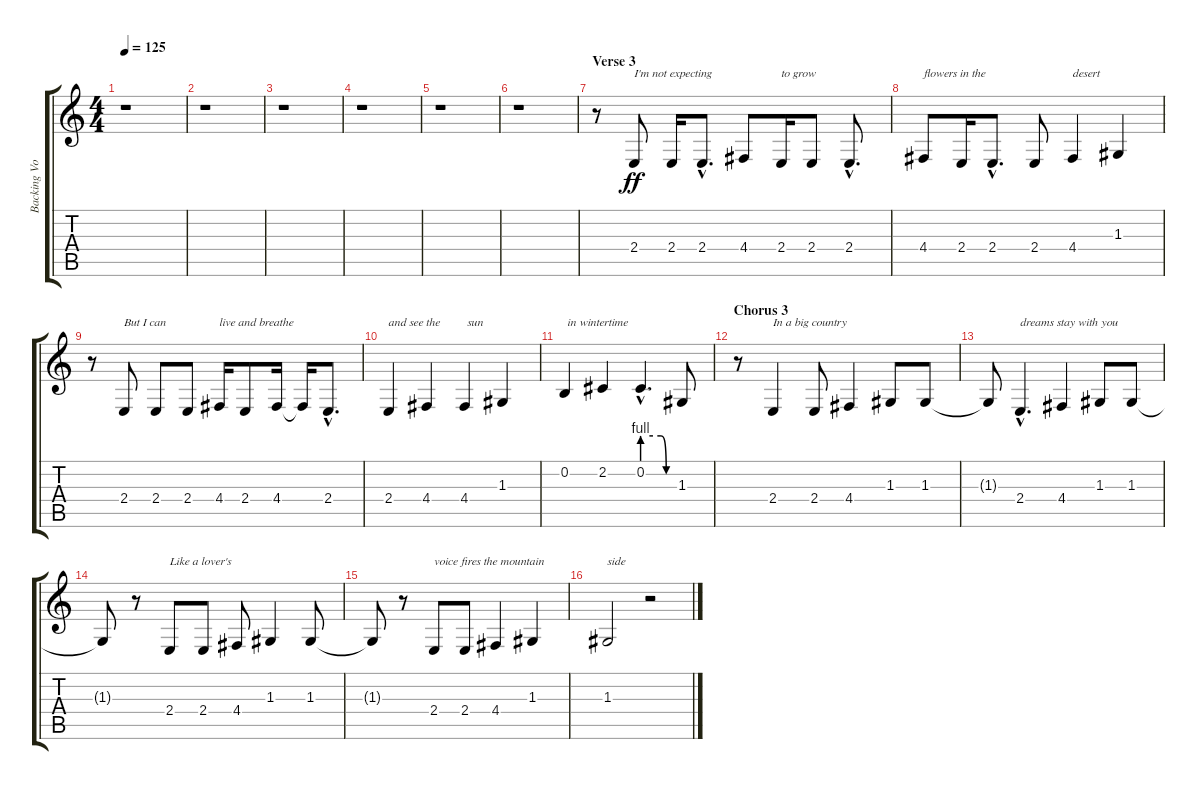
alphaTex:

\track ("Backing Vocal" "Backing Vo") {instrument lead8bassandlead}
\staff {score tabs}
\tuning (E4 B3 G3 D3 A2 E2) {hide}
\ts (4 4)
\tempo 125
\clef g2
\ks c
r.1{dy ff} |
r.1 |
r.1 |
r.1 |
r.1 |
r.1 |
\section ("" "Verse 3")
r.8 2.4.8{txt "I'm not expecting "} 2.4.16 2.4{hac}.8{d} 4.4.8 2.4.16{txt "to grow "} 2.4.8 2.4{hac}.8{d} |
4.4.8{txt "flowers in the "} 2.4.16 2.4{hac}.8{d} 2.4.8 4.4.4{txt "desert"} 1.3.4 |
r.8 2.4.8{txt "But I can "} 2.4.8 2.4.8 4.4.16{txt "live and breathe "} 2.4.8 4.4.16 4.4{t}.16 2.4{hac}.8{d} |
2.4.4{txt "and see the"} 4.4.4 4.4.4{txt " sun"} 1.3.4 |
0.2.4{txt " in wintertime"} 2.2.4 0.2{be (custom 0 4 20 4 35 4 45 0 60 0) hac}.4{d} 1.3.8 |
\section ("" "Chorus 3")
r.8 2.4.4{txt "In a big country "} 2.4.8 4.4.4 1.3.8 1.3.8 |
1.3{t}.8 2.4{hac}.4{d txt "dreams stay with you"} 4.4.4 1.3.8 1.3.8 |
1.3{t}.8 r.8 2.4.8{txt "Like a lover's "} 2.4.8 4.4.8 1.3.4 1.3.8 |
1.3{t}.8 r.8 2.4.8{txt "voice fires the mountain"} 2.4.8 4.4.4 1.3.4 |
1.3.2{txt "side"} r.2
